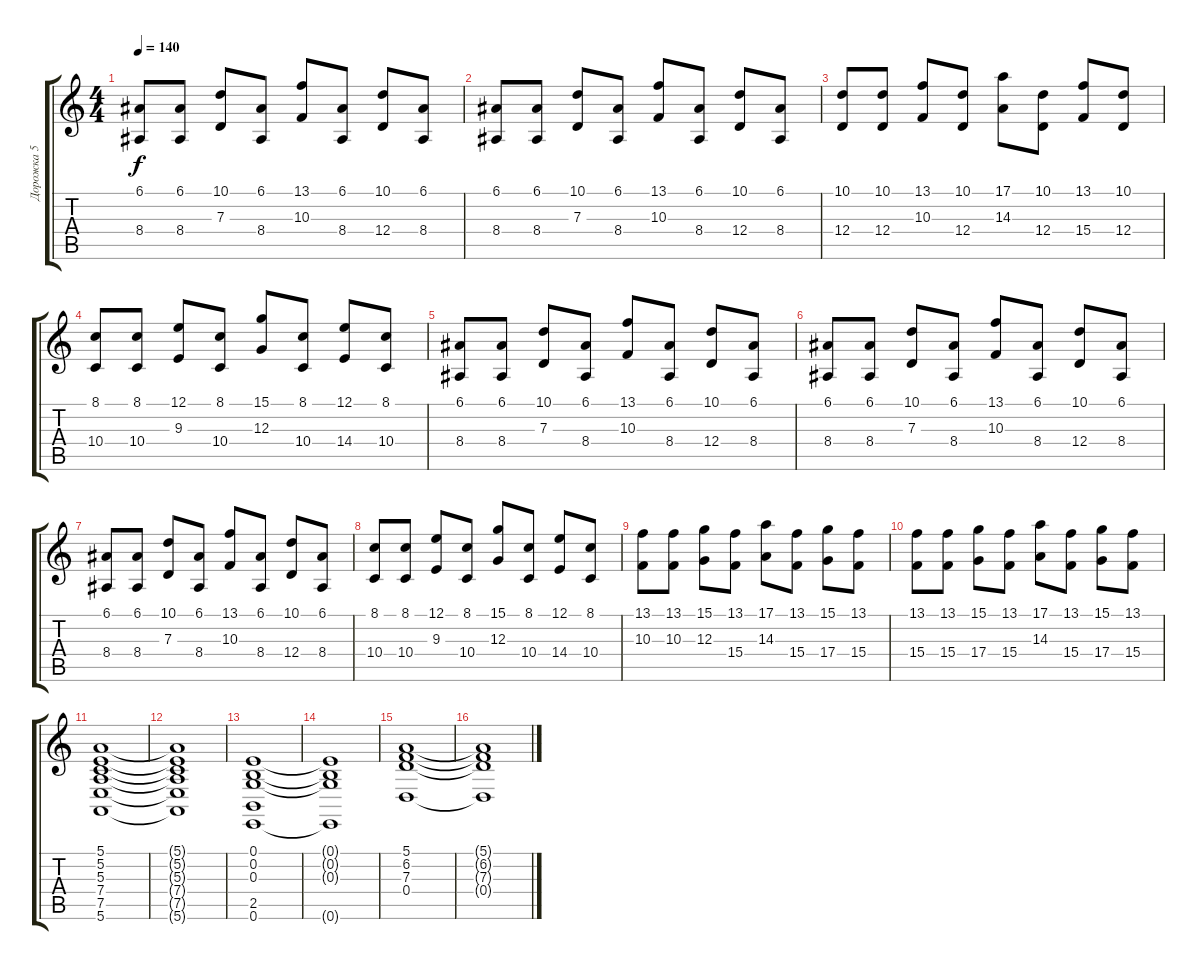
\track ("Дорожка 5" "Дорожка 5") {instrument stringensemble1}
\staff {score tabs}
\tuning (E4 B3 G3 D3 A2 E2) {hide}
\ts (4 4)
\tempo 140
\clef g2
\ks c
(6.1 8.4).8{dy f} (6.1 8.4).8 (10.1 7.3).8 (6.1 8.4).8 (13.1 10.3).8 (6.1 8.4).8 (10.1 12.4).8 (6.1 8.4).8 |
(6.1 8.4).8 (6.1 8.4).8 (10.1 7.3).8 (6.1 8.4).8 (13.1 10.3).8 (6.1 8.4).8 (10.1 12.4).8 (6.1 8.4).8 |
(10.1 12.4).8{volume 12} (10.1 12.4).8 (13.1 10.3).8 (10.1 12.4).8 (17.1 14.3).8 (10.1 12.4).8 (13.1 15.4).8 (10.1 12.4).8 |
(8.1 10.4).8 (8.1 10.4).8 (12.1 9.3).8 (8.1 10.4).8 (15.1 12.3).8 (8.1 10.4).8 (12.1 14.4).8 (8.1 10.4).8 |
(6.1 8.4).8 (6.1 8.4).8 (10.1 7.3).8 (6.1 8.4).8 (13.1 10.3).8 (6.1 8.4).8 (10.1 12.4).8 (6.1 8.4).8 |
(6.1 8.4).8 (6.1 8.4).8 (10.1 7.3).8 (6.1 8.4).8 (13.1 10.3).8 (6.1 8.4).8 (10.1 12.4).8 (6.1 8.4).8 |
(6.1 8.4).8 (6.1 8.4).8 (10.1 7.3).8 (6.1 8.4).8 (13.1 10.3).8 (6.1 8.4).8 (10.1 12.4).8 (6.1 8.4).8 |
(8.1 10.4).8 (8.1 10.4).8 (12.1 9.3).8 (8.1 10.4).8 (15.1 12.3).8 (8.1 10.4).8 (12.1 14.4).8 (8.1 10.4).8 |
(13.1 10.3).8 (13.1 10.3).8 (15.1 12.3).8 (13.1 15.4).8 (17.1 14.3).8 (13.1 15.4).8 (15.1 17.4).8 (13.1 15.4).8 |
(13.1 15.4).8 (13.1 15.4).8 (15.1 17.4).8 (13.1 15.4).8 (17.1 14.3).8 (13.1 15.4).8 (15.1 17.4).8 (13.1 15.4).8 |
(5.1 5.2 5.3 7.4 7.5 5.6).1{volume 9} |
(5.1{t} 5.2{t} 5.3{t} 7.4{t} 7.5{t} 5.6{t}).1 |
(0.1 0.2 0.3 2.5 0.6).1 |
(0.1{t} 0.2{t} 0.3{t} 0.6{t}).1 |
(5.1 6.2 7.3 0.4).1 |
(5.1{t} 6.2{t} 7.3{t} 0.4{t}).1
